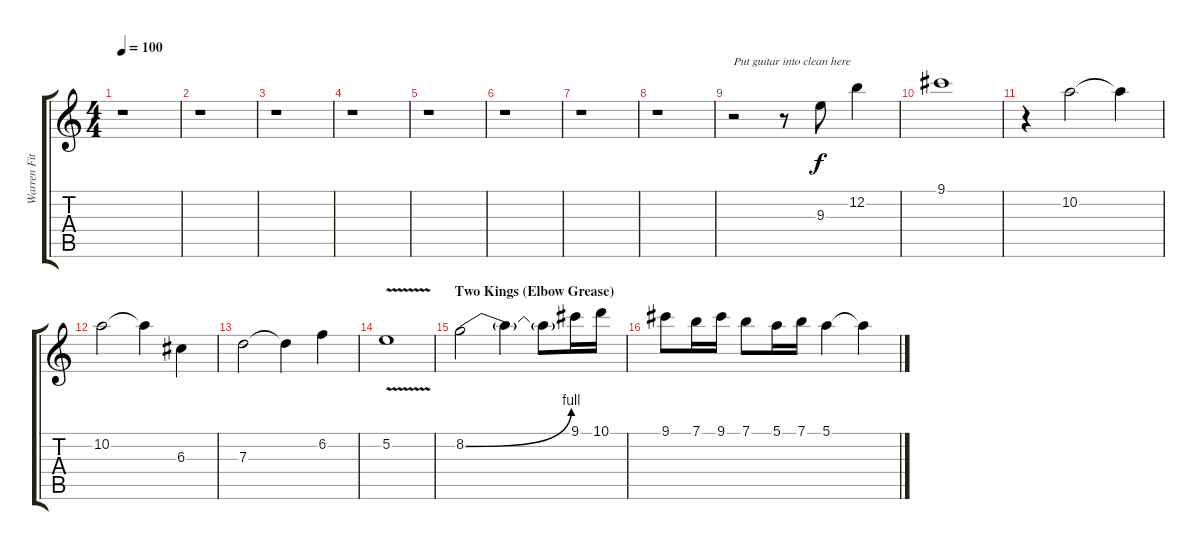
\track ("Warren Fitzgerald (Studio Guitar/Organ)" "Warren Fit") {instrument electricguitarjazz}
\staff {score tabs}
\tuning (E4 B3 G3 D3 A2 E2) {hide}
\ts (4 4)
\tempo 100
\clef g2
\ks c
r.1{dy f} |
r.1 |
r.1 |
r.1 |
r.1 |
r.1 |
r.1 |
r.1 |
r.2{txt "Put guitar into clean here" instrument electricguitarjazz} r.8 9.3.8 12.2.4 |
9.1.1 |
r.4 10.2.2 10.2{t}.4 |
10.2.2 10.2{t}.4 6.3.4 |
7.3.2 7.3{t}.4 6.2.4 |
5.2{v}.1 |
\section ("" "Two Kings (Elbow Grease)")
8.2{be (bend 0 0 60 4)}.2 8.2{t}.4 8.2{t}.8 9.1.16 10.1.16 |
9.1.8 7.1.16 9.1.16 7.1.8 5.1.16 7.1.16 5.1.4 5.1{t}.4
